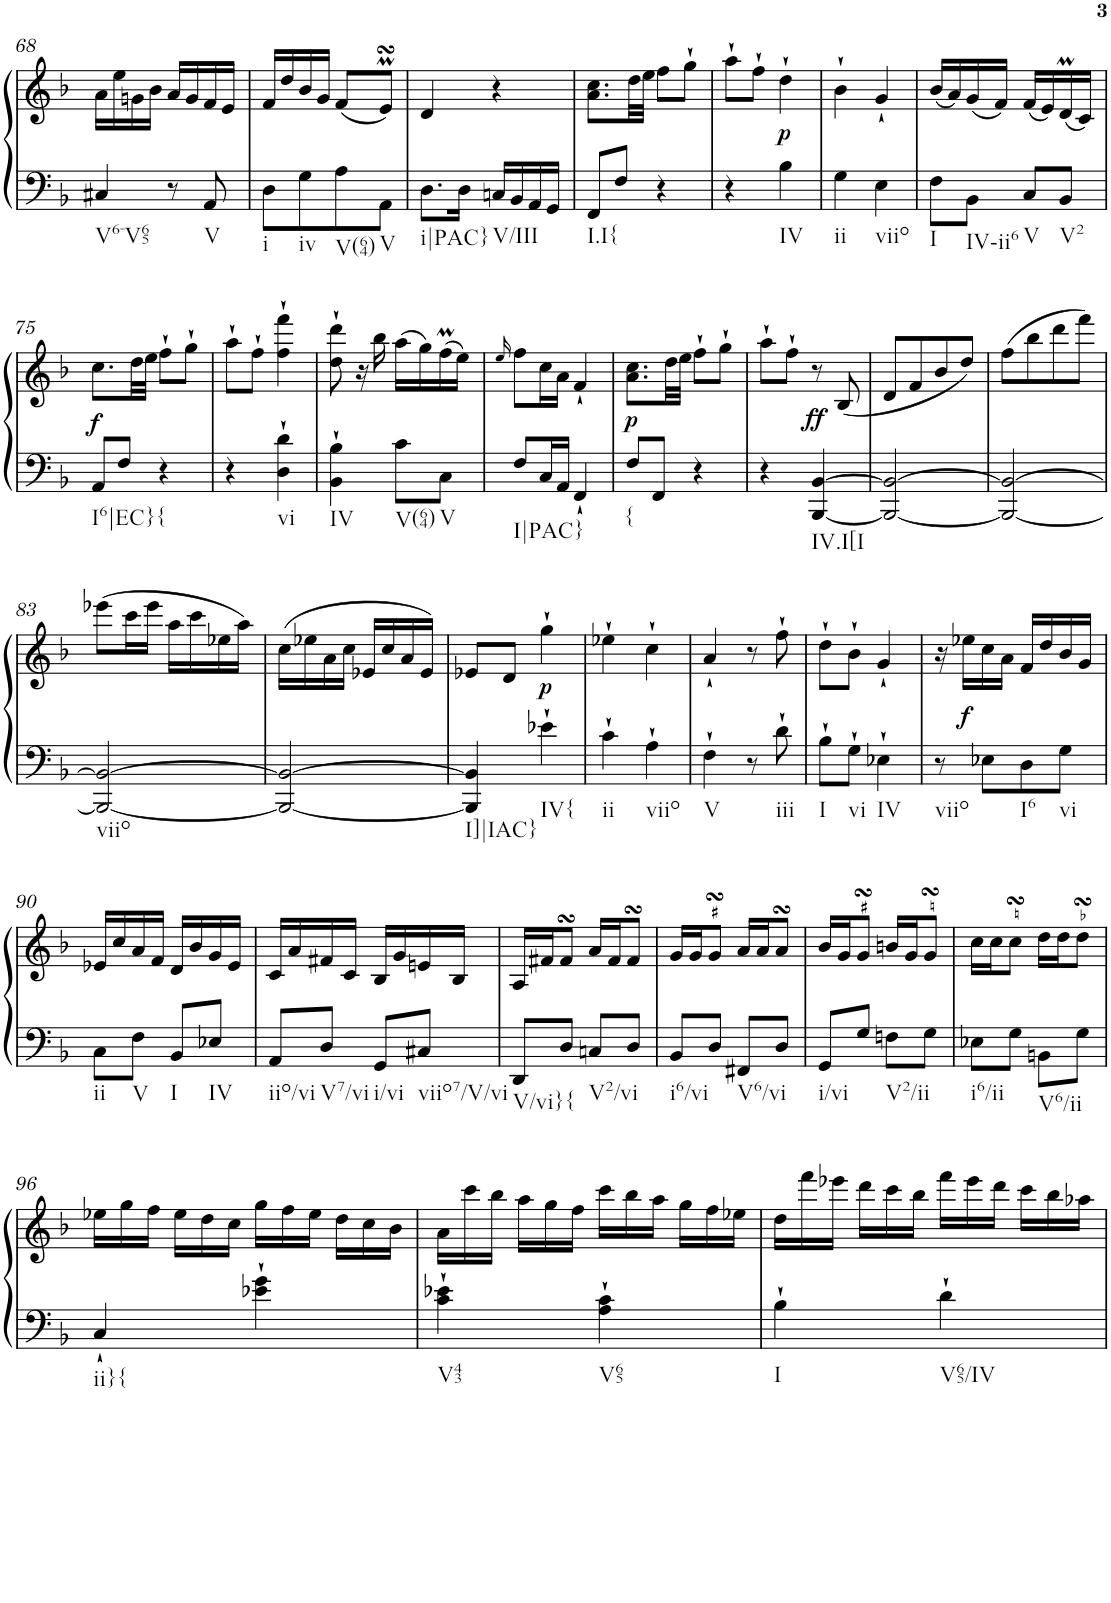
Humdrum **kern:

**kern	**kern	**dynam
*part1	*part1	*part1
*staff2	*staff1	*staff1/2
*I"Harpsichord	*	*
*I'Hch.	*	*
!!LO:PB:g=z
*clefF4	*clefG2	*
*k[b-]	*k[b-]	*
*F:	*F:	*
*M2/4	*M2/4	*
=68	=68	=68
!LO:TX:b:t=V6-V65	!	!
4C#X/	16a\LL	.
.	16ee\	.
.	16gn\	.
.	16b-\JJ	.
8r	16a/LL	.
.	16g/	.
!LO:TX:b:t=V	!	!
8AA/	16f/	.
.	16e/JJ	.
=69	=69	=69
!LO:TX:b:t=i	!	!
8D\L	16f/LL	.
.	16dd/	.
!LO:TX:b:t=iv	!	!
8G\	16b-/	.
.	16g/JJ	.
!LO:TX:b:t=V(64)	!	!
8A\	(<8f/L	.
!LO:TX:b:t=V	!	!
8AA\J	8emsSsS/J)	.
=70	=70	=70
!LO:TX:b:t=i|PAC}	!	!
8.D\L	4d/	.
16D\Jk	.	.
!LO:TX:b:t=V/III	!	!
16Cn/LL	4r	.
16BB-/	.	.
16AA/	.	.
16GG/JJ	.	.
=71	=71	=71
!LO:TX:b:t=I.I{	!	!
8FF/L	8.a\ 8.cc\L	.
8F/J	.	.
.	32dd\LL	.
.	32ee\JJJ	.
4r	8ff\L	.
.	8gg`\J	.
=72	=72	=72
4r	8aa`\L	.
.	8ff`\J	.
!LO:TX:b:t=IV	!	!
!	!	!LO:DY:b
4B-\	4dd`\	p
=73	=73	=73
!LO:TX:b:t=ii	!	!
4G\	4b-`\	.
!LO:TX:b:t=viio	!	!
4E\	4g`/	.
=74	=74	=74
!LO:TX:b:t=I	!	!
8F\L	(<16b-/LL	.
.	16a/)	.
!LO:TX:b:t=IV-ii6	!	!
8BB-\J	(<16g/	.
.	16f/JJ)	.
!LO:TX:b:t=V	!	!
8C/L	(<16f/LL	.
.	16e/)	.
!LO:TX:b:t=V2	!	!
8BB-/J	(<16dM/	.
.	16c/JJ)	.
!!LO:LB:g=z
=75	=75	=75
!LO:TX:b:t=I6|EC}{	!	!
!	!	!LO:DY:b
8AA/L	8.cc\L	f
8F/J	.	.
.	32dd\LL	.
.	32ee\JJJ	.
4r	8ff`\L	.
.	8gg`\J	.
=76	=76	=76
4r	8aa`\L	.
.	8ff`\J	.
!LO:TX:b:t=vi	!	!
4D\` 4d\`	4ff\` 4fff\`	.
=77	=77	=77
!LO:TX:b:t=IV	!	!
4BB-\` 4B-\`	8dd\` 8ddd\`	.
.	16r	.
.	16bb-\	.
!LO:TX:b:t=V(64)	!	!
8c\L	(>16aa\LL	.
.	16gg\)	.
!LO:TX:b:t=V	!	!
8C\J	(>16ffM\	.
.	16ee\JJ)	.
=78	=78	=78
.	16qee/	.
!LO:TX:b:t=I|PAC}	!	!
8F/L	8ff\L	.
16C/L	16cc\L	.
16AA/JJ	16a\JJ	.
4FF`/	4f`/	.
=79	=79	=79
!LO:TX:b:t={	!	!
!	!	!LO:DY:b
8F/L	8.a\ 8.cc\L	p
8FF/J	.	.
.	32dd\LL	.
.	32ee\JJJ	.
4r	8ff`\L	.
.	8gg`\J	.
=80	=80	=80
4r	8aa`\L	.
.	8ff`\J	.
!LO:TX:b:t=IV.I[I	!	!
!	!	!LO:DY:b
[4BBB-/ [4BB-/	8r	ff
.	(<8B-/	.
=81	=81	=81
2BBB-/_ 2BB-/_	8d/L	.
.	8f/	.
.	8b-/	.
.	8dd/J)	.
=82	=82	=82
2BBB-/_ 2BB-/_	(>8ff\L	.
.	8bb-\	.
.	8ddd\	.
.	8fff\J)	.
!!LO:LB:g=z
=83	=83	=83
!LO:TX:b:t=viio	!	!
2BBB-/_ 2BB-/_	(>8eee-X\L	.
.	16ccc\L	.
.	16eee-\JJ	.
.	16aa\LL	.
.	16ccc\	.
.	16ee-X\	.
.	16aa\JJ)	.
=84	=84	=84
2BBB-/_ 2BB-/_	(>16cc\LL	.
.	16ee-X\	.
.	16a\	.
.	16cc\JJ	.
.	16e-X/LL	.
.	16cc/	.
.	16a/	.
.	16e-/JJ)	.
=85	=85	=85
!LO:TX:b:t=I]|IAC}	!	!
4BBB-/] 4BB-/]	8e-X/L	.
.	8d/J	.
!LO:TX:b:t=IV{	!	!
!	!	!LO:DY:b
4e-X`\	4gg`\	p
=86	=86	=86
!LO:TX:b:t=ii	!	!
4c`\	4ee-X`\	.
!LO:TX:b:t=viio	!	!
4A`\	4cc`\	.
=87	=87	=87
!LO:TX:b:t=V	!	!
4F`\	4a`/	.
8r	8r	.
!LO:TX:b:t=iii	!	!
8d`\	8ff`\	.
=88	=88	=88
!LO:TX:b:t=I	!	!
8B-`\L	8dd`\L	.
!LO:TX:b:t=vi	!	!
8G`\J	8b-`\J	.
!LO:TX:b:t=IV	!	!
4E-X`\	4g`/	.
=89	=89	=89
!LO:TX:b:t=viio	!	!
8r	16r	.
!	!	!LO:DY:b
.	16ee-X\LL	f
8E-X\L	16cc\	.
.	16a\JJ	.
!LO:TX:b:t=I6	!	!
8D\	16f/LL	.
.	16dd/	.
!LO:TX:b:t=vi	!	!
8G\J	16b-/	.
.	16g/JJ	.
!!LO:LB:g=z
=90	=90	=90
!LO:TX:b:t=ii	!	!
8C\L	16e-X/LL	.
.	16cc/	.
!LO:TX:b:t=V	!	!
8F\J	16a/	.
.	16f/JJ	.
!LO:TX:b:t=I	!	!
8BB-/L	16d/LL	.
.	16b-/	.
!LO:TX:b:t=IV	!	!
8E-X/J	16g/	.
.	16e-/JJ	.
=91	=91	=91
!LO:TX:b:t=iio/vi	!	!
8AA/L	16c/LL	.
.	16a/	.
!LO:TX:b:t=V7/vi	!	!
8D/J	16f#X/	.
.	16c/JJ	.
!LO:TX:b:t=i/vi	!	!
8GG/L	16B-/LL	.
.	16g/	.
!LO:TX:b:t=viio7/V/vi	!	!
8C#X/J	16en/	.
.	16B-/JJ	.
=92	=92	=92
!LO:TX:b:t=V/vi}{	!	!
8DD/L	16A/LL	.
.	16f#X/J	.
8D/J	8f#sSsS/J	.
!LO:TX:b:t=V2/vi	!	!
8Cn/L	16a/LL	.
.	16f#/J	.
8D/J	8f#sSsS/J	.
=93	=93	=93
!LO:TX:b:t=i6/vi	!	!
8BB-/L	16g/LL	.
.	16g/J	.
8D/J	8gsSSS/J	.
!LO:TX:b:t=V6/vi	!	!
8FF#X/L	16a/LL	.
.	16a/J	.
8D/J	8asSsS/J	.
=94	=94	=94
!LO:TX:b:t=i/vi	!	!
8GG/L	16b-/LL	.
.	16g/J	.
8G/J	8gsSSS/J	.
!LO:TX:b:t=V2/ii	!	!
8Fn\L	16bn/LL	.
.	16g/J	.
8G\J	8gsSSS/J	.
=95	=95	=95
!LO:TX:b:t=i6/ii	!	!
8E-X\L	16cc\LL	.
.	16cc\J	.
8G\J	8ccsSSS\J	.
!LO:TX:b:t=V6/ii	!	!
8BBn\L	16dd\LL	.
.	16dd\J	.
8G\J	8ddsSSS\J	.
!!LO:LB:g=z
=96	=96	=96
*	*Xtuplet	*
!LO:TX:b:t=ii}{	!	!
4C`/	24ee-X\LL	.
.	24gg\	.
.	24ff\JJ	.
.	24ee-\LL	.
.	24dd\	.
.	24cc\JJ	.
4e-X\` 4g\`	24gg\LL	.
.	24ff\	.
.	24ee-\JJ	.
.	24dd\LL	.
.	24cc\	.
.	24b-\JJ	.
=97	=97	=97
!LO:TX:b:t=V43	!	!
4c\` 4e-X\`	24a\LL	.
.	24ccc\	.
.	24bb-\JJ	.
.	24aa\LL	.
.	24gg\	.
.	24ff\JJ	.
!LO:TX:b:t=V65	!	!
4A\` 4c\`	24ccc\LL	.
.	24bb-\	.
.	24aa\JJ	.
.	24gg\LL	.
.	24ff\	.
.	24ee-X\JJ	.
=98	=98	=98
!LO:TX:b:t=I	!	!
4B-`\	24dd\LL	.
.	24fff\	.
.	24eee-X\JJ	.
.	24ddd\LL	.
.	24ccc\	.
.	24bb-\JJ	.
!LO:TX:b:t=V65/IV	!	!
4d`\	24fff\LL	.
.	24eee-\	.
.	24ddd\JJ	.
.	24ccc\LL	.
.	24bb-\	.
.	24aa-X\JJ	.
=	=	=
*-	*-	*-
